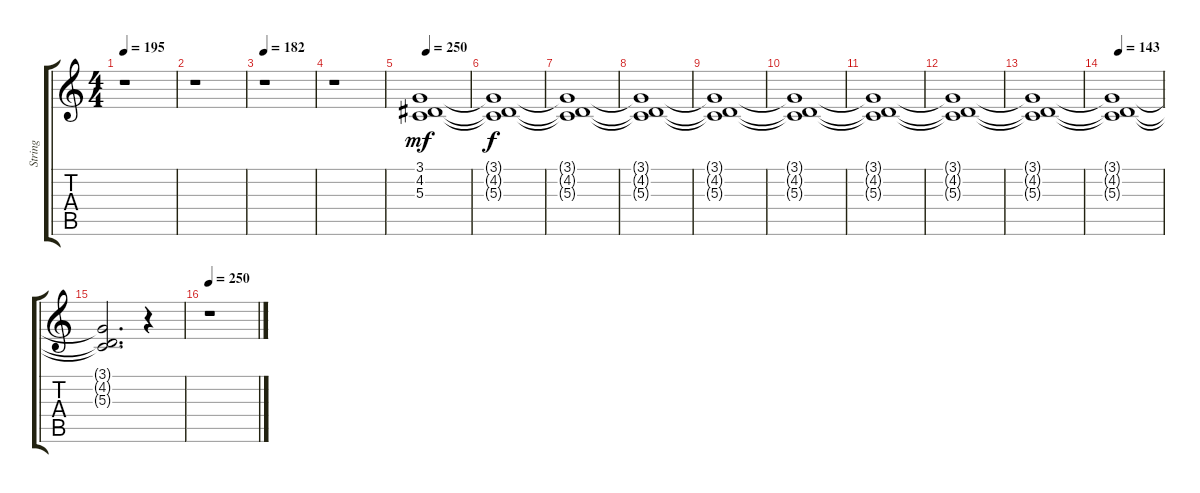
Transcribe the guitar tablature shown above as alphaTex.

\track ("String" "String") {instrument stringensemble2}
\staff {score tabs}
\tuning (E4 B3 G3 D3 A2 E2) {hide}
\ts (4 4)
\tempo 195
\clef g2
\ks c
r.1{dy f} |
r.1 |
\tempo 182
r.1 |
r.1 |
\tempo 250
(3.1 4.2 5.3).1{dy mf} |
(3.1{t} 4.2{t} 5.3{t}).1{dy f} |
(3.1{t} 4.2{t} 5.3{t}).1 |
(3.1{t} 4.2{t} 5.3{t}).1 |
(3.1{t} 4.2{t} 5.3{t}).1 |
(3.1{t} 4.2{t} 5.3{t}).1 |
(3.1{t} 4.2{t} 5.3{t}).1 |
(3.1{t} 4.2{t} 5.3{t}).1 |
(3.1{t} 4.2{t} 5.3{t}).1 |
\tempo 143
(3.1{t} 4.2{t} 5.3{t}).1 |
(3.1{t} 4.2{t} 5.3{t}).2{d} r.4 |
\tempo 250
r.1
